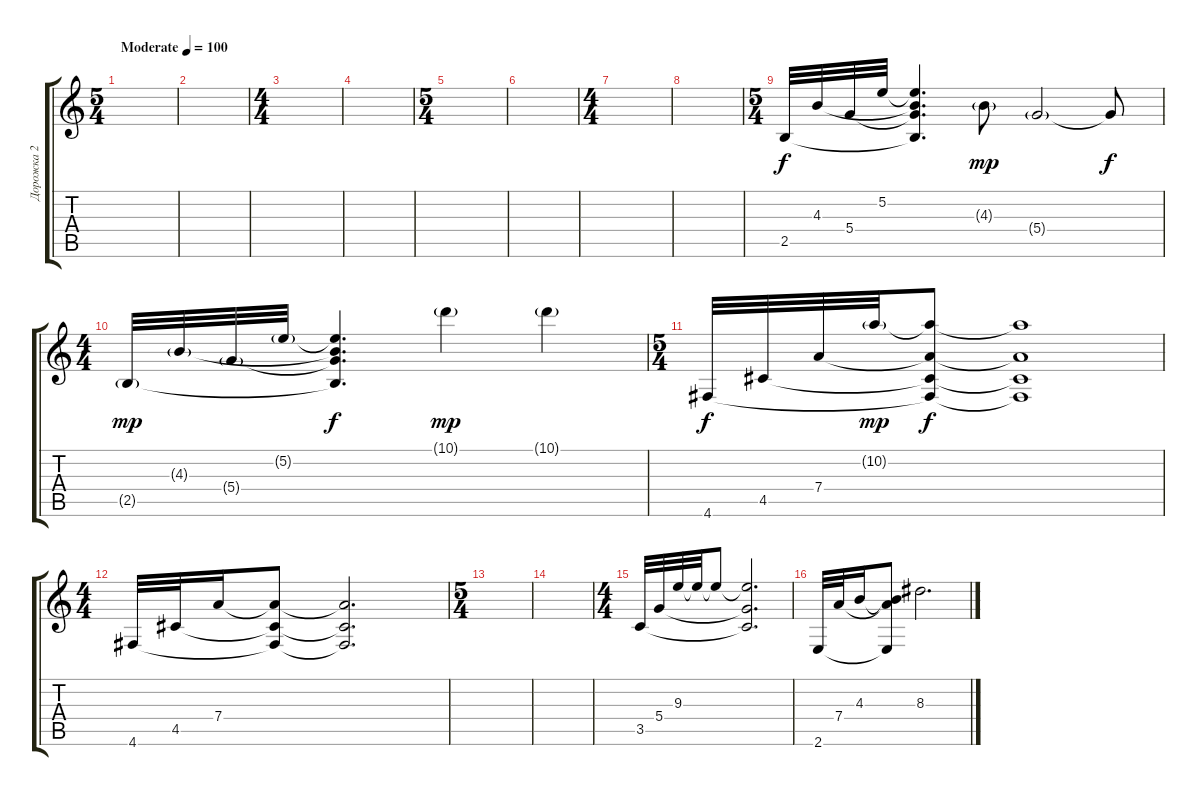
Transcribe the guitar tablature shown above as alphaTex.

\track ("Дорожка 2" "Дорожка 2") {instrument acousticguitarsteel}
\staff {score tabs}
\tuning (E4 B3 G3 D3 A2 D2) {hide}
\ts (5 4)
\tempo (100 "Moderate")
\clef g2
\ks c
|
|
\ts (4 4)
|
|
\ts (5 4)
|
|
\ts (4 4)
|
|
\ts (5 4)
2.5.32 4.3.32 5.4.32 5.2.32 (5.2{t} 4.3{t} 5.4{t} 2.5{t}).4{d} 4.3{g}.8{dy mp} 5.4{g}.2 5.4{t}.8{dy f} |
\ts (4 4)
2.5{g}.32{dy mp} 4.3{g}.32 5.4{g}.32 5.2{g}.32 (5.2{t} 4.3{t} 5.4{t} 2.5{t}).4{d dy f} 10.1{g}.4{dy mp} 10.1{g}.4 |
\ts (5 4)
4.6.32{dy f} 4.5.32 7.4.32 10.2{g}.32{dy mp} (10.2{t} 7.4{t} 4.5{t} 4.6{t}).8{dy f} (10.2{t} 7.4{t} 4.5{t} 4.6{t}).1 |
\ts (4 4)
4.6.32 4.5.32 7.4.16 (7.4{t} 4.5{t} 4.6{t}).8 (7.4{t} 4.5{t} 4.6{t}).2{d} |
\ts (5 4)
|
|
\ts (4 4)
3.5.32 5.4.32 9.3.32 9.3{t}.32 9.3{t}.8 (9.3{t} 5.4{t} 3.5{t}).2{d} |
2.6.32 7.4.32 4.3.16 (4.3{t} 7.4{t} 2.6{t}).8 8.3.2{d}
